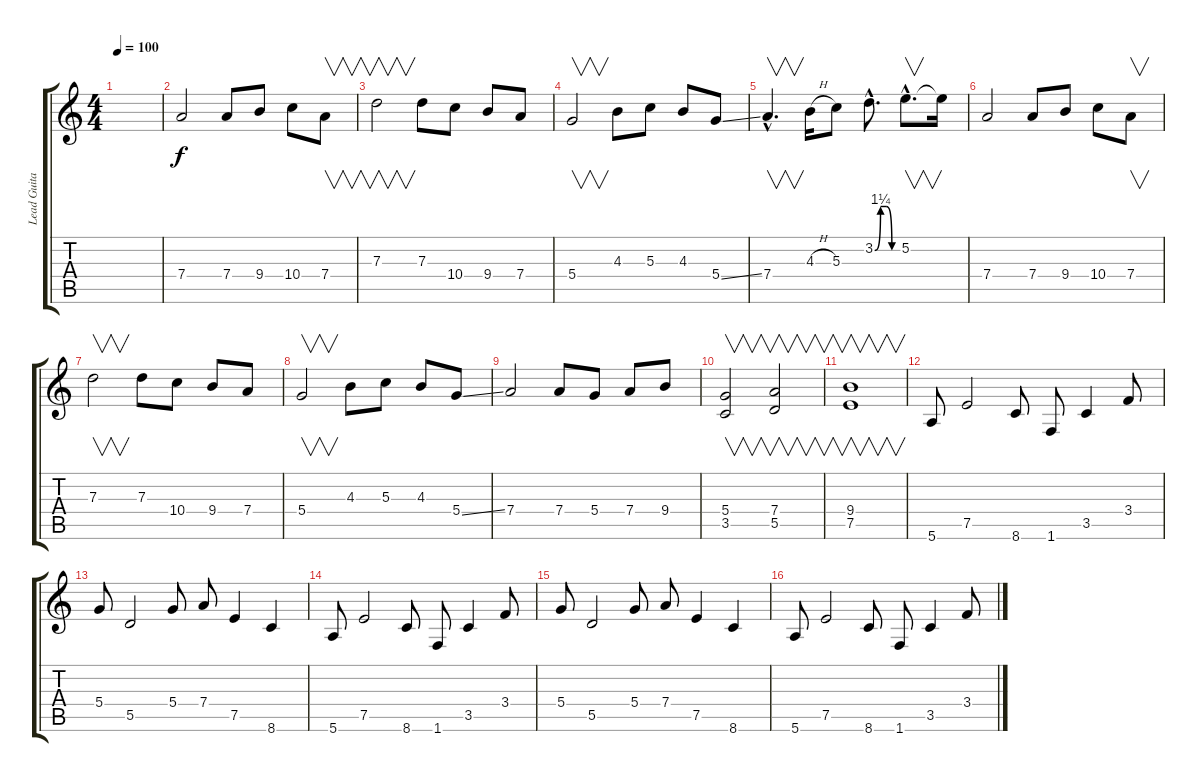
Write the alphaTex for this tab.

\track ("Lead Guitar 2" "Lead Guita") {instrument distortionguitar}
\staff {score tabs}
\tuning (E4 B3 G3 D3 A2 E2) {hide}
\ts (4 4)
\tempo 100
\clef g2
\ks c
|
7.4.2 7.4.8 9.4.8 10.4.8 7.4.8{v} |
7.3.2{v} 7.3.8 10.4.8 9.4.8 7.4.8 |
5.4.2{v} 4.3.8 5.3.8 4.3.8 5.4{ss}.8 |
7.4{hac}.4{v d} 4.3{h}.16 5.3.8 3.2{be (custom 0 0 15 5 30 5 45 0 60 0) hac}.8{d} 5.2{hac}.8{v d} 5.2{t}.16 |
7.4.2 7.4.8 9.4.8 10.4.8 7.4.8{v} |
7.3.2{v} 7.3.8 10.4.8 9.4.8 7.4.8 |
5.4.2{v} 4.3.8 5.3.8 4.3.8 5.4{ss}.8 |
7.4.2 7.4.8 5.4.8 7.4.8 9.4.8 |
(5.4 3.5).2{v} (7.4 5.5).2{v} |
(9.4 7.5).1{v} |
5.6.8 7.5.2 8.6.8 1.6.8 3.5.4 3.4.8 |
5.4.8 5.5.2 5.4.8 7.4.8 7.5.4 8.6.4 |
5.6.8 7.5.2 8.6.8 1.6.8 3.5.4 3.4.8 |
5.4.8 5.5.2 5.4.8 7.4.8 7.5.4 8.6.4 |
5.6.8 7.5.2 8.6.8 1.6.8 3.5.4 3.4.8
